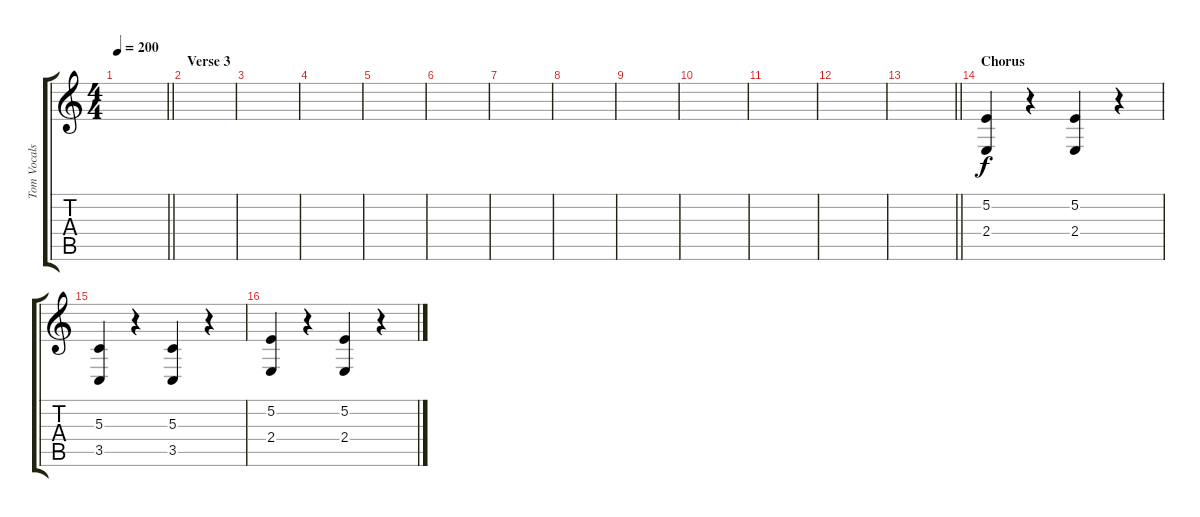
\track ("Tom Vocals" "Tom Vocals") {instrument tenorsax}
\staff {score tabs}
\tuning (E4 B3 G3 D3 A2 E2) {hide}
\ts (4 4)
\tempo 200
\clef g2
\barLineRight lightlight
\ks c
|
\section ("" "Verse 3")
|
|
|
|
|
|
|
|
|
|
|
\barLineRight lightlight
|
\section ("" "Chorus")
(5.2 2.4).4 r.4 (5.2 2.4).4 r.4 |
(5.3 3.5).4 r.4 (5.3 3.5).4 r.4 |
(5.2 2.4).4 r.4 (5.2 2.4).4 r.4
